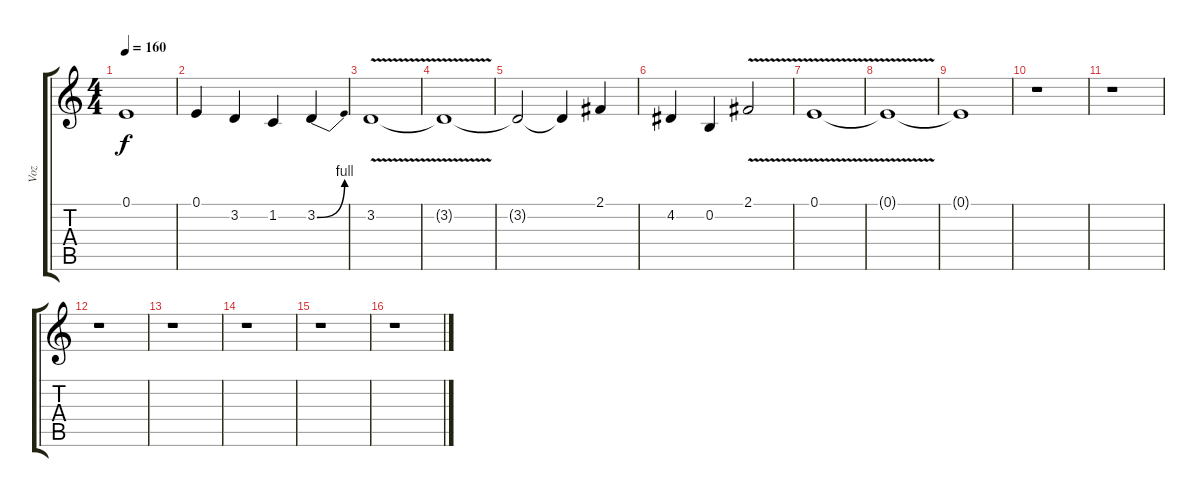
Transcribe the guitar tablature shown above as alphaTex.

\track ("Voz" "Voz") {instrument lead2sawtooth}
\staff {score tabs}
\tuning (E4 B3 G3 D3 A2 E2) {hide}
\ts (4 4)
\tempo 160
\clef g2
\ks c
0.1{t}.1{dy f} |
0.1.4{volume 16} 3.2.4 1.2.4 3.2{be (bend 0 0 60 4)}.4 |
3.2{v}.1{volume 0} |
3.2{t}.1 |
3.2{t}.2 3.2{t}.4 2.1.4{volume 16} |
4.2.4 0.2.4 2.1{v}.2 |
0.1{v}.1{volume 0} |
0.1{t}.1 |
0.1{t}.1 |
r.1 |
r.1 |
r.1 |
r.1 |
r.1 |
r.1 |
r.1
